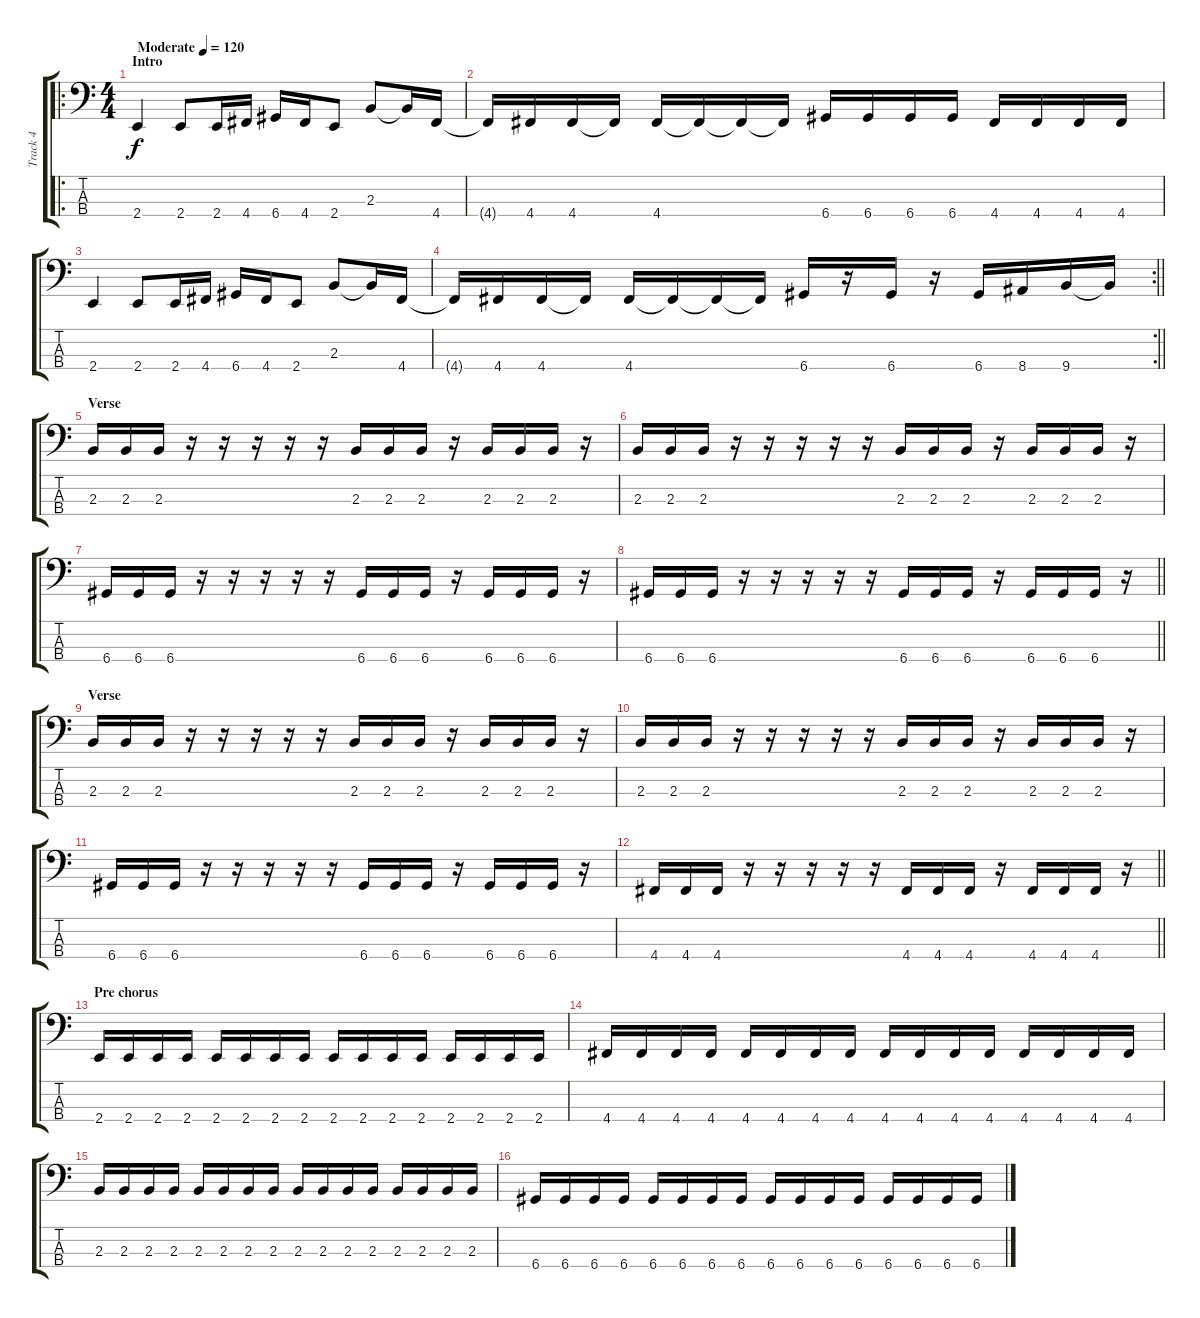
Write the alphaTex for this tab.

\track ("Track 4" "Track 4") {instrument electricbasspick}
\staff {score tabs}
\tuning (G2 D2 A1 D1) {hide}
\ro
\ts (4 4)
\section ("" "Intro")
\tempo (120 "Moderate")
\clef f4
\ks c
2.4.4{dy f instrument electricbasspick} 2.4.8 2.4.16 4.4.16 6.4.16 4.4.16 2.4.8 2.3.8 2.3{t}.16 4.4.16 |
4.4{t}.16 4.4.16 4.4.16 4.4{t}.16 4.4.16 4.4{t}.16 4.4{t}.16 4.4{t}.16 6.4.16 6.4.16 6.4.16 6.4.16 4.4.16 4.4.16 4.4.16 4.4.16 |
2.4.4 2.4.8 2.4.16 4.4.16 6.4.16 4.4.16 2.4.8 2.3.8 2.3{t}.16 4.4.16 |
\rc 2
\barLineRight lightlight
4.4{t}.16 4.4.16 4.4.16 4.4{t}.16 4.4.16 4.4{t}.16 4.4{t}.16 4.4{t}.16 6.4.16 r.16 6.4.16 r.16 6.4.16 8.4.16 9.4.16 9.4{t}.16 |
\section ("" "Verse")
2.3.16 2.3.16 2.3.16 r.16 r.16 r.16 r.16 r.16 2.3.16 2.3.16 2.3.16 r.16 2.3.16 2.3.16 2.3.16 r.16 |
2.3.16 2.3.16 2.3.16 r.16 r.16 r.16 r.16 r.16 2.3.16 2.3.16 2.3.16 r.16 2.3.16 2.3.16 2.3.16 r.16 |
6.4.16 6.4.16 6.4.16 r.16 r.16 r.16 r.16 r.16 6.4.16 6.4.16 6.4.16 r.16 6.4.16 6.4.16 6.4.16 r.16 |
\barLineRight lightlight
6.4.16 6.4.16 6.4.16 r.16 r.16 r.16 r.16 r.16 6.4.16 6.4.16 6.4.16 r.16 6.4.16 6.4.16 6.4.16 r.16 |
\section ("" "Verse")
2.3.16 2.3.16 2.3.16 r.16 r.16 r.16 r.16 r.16 2.3.16 2.3.16 2.3.16 r.16 2.3.16 2.3.16 2.3.16 r.16 |
2.3.16 2.3.16 2.3.16 r.16 r.16 r.16 r.16 r.16 2.3.16 2.3.16 2.3.16 r.16 2.3.16 2.3.16 2.3.16 r.16 |
6.4.16 6.4.16 6.4.16 r.16 r.16 r.16 r.16 r.16 6.4.16 6.4.16 6.4.16 r.16 6.4.16 6.4.16 6.4.16 r.16 |
\barLineRight lightlight
4.4.16 4.4.16 4.4.16 r.16 r.16 r.16 r.16 r.16 4.4.16 4.4.16 4.4.16 r.16 4.4.16 4.4.16 4.4.16 r.16 |
\section ("" "Pre chorus")
2.4.16 2.4.16 2.4.16 2.4.16 2.4.16 2.4.16 2.4.16 2.4.16 2.4.16 2.4.16 2.4.16 2.4.16 2.4.16 2.4.16 2.4.16 2.4.16 |
4.4.16 4.4.16 4.4.16 4.4.16 4.4.16 4.4.16 4.4.16 4.4.16 4.4.16 4.4.16 4.4.16 4.4.16 4.4.16 4.4.16 4.4.16 4.4.16 |
2.3.16 2.3.16 2.3.16 2.3.16 2.3.16 2.3.16 2.3.16 2.3.16 2.3.16 2.3.16 2.3.16 2.3.16 2.3.16 2.3.16 2.3.16 2.3.16 |
6.4.16 6.4.16 6.4.16 6.4.16 6.4.16 6.4.16 6.4.16 6.4.16 6.4.16 6.4.16 6.4.16 6.4.16 6.4.16 6.4.16 6.4.16 6.4.16
